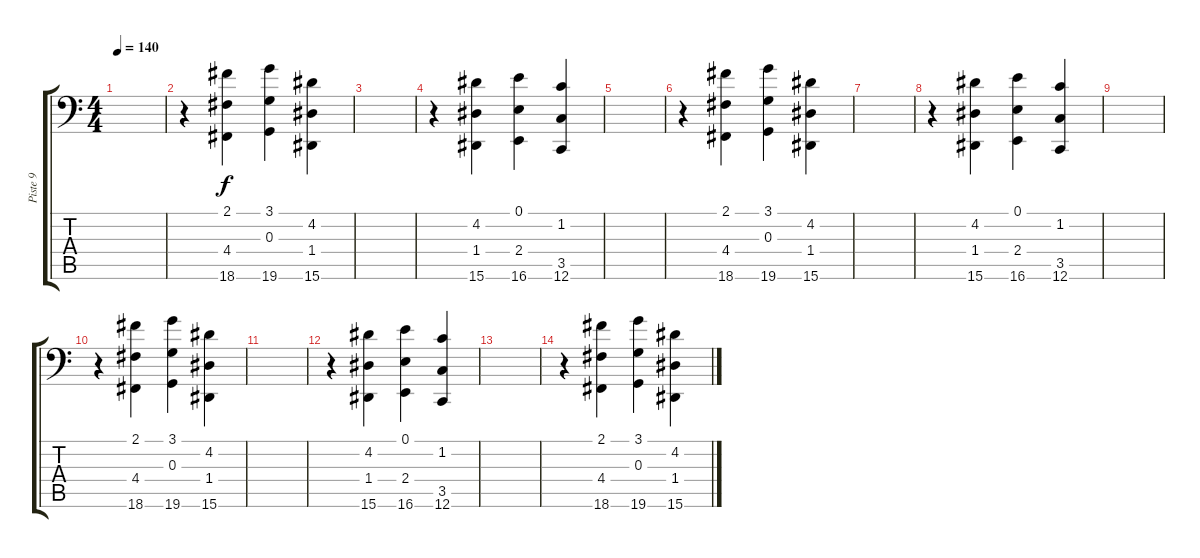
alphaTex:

\track ("Piste 9" "Piste 9") {instrument trumpet}
\staff {score tabs}
\tuning (E4 B3 G3 D3 A2 C1) {hide}
\ts (4 4)
\tempo 140
\clef f4
\ks c
|
r.4 (2.1 4.4 18.6).4 (3.1 0.3 19.6).4 (4.2 1.4 15.6).4 |
|
r.4 (4.2 1.4 15.6).4 (0.1 2.4 16.6).4 (1.2 3.5 12.6).4 |
|
r.4 (2.1 4.4 18.6).4 (3.1 0.3 19.6).4 (4.2 1.4 15.6).4 |
|
r.4 (4.2 1.4 15.6).4 (0.1 2.4 16.6).4 (1.2 3.5 12.6).4 |
|
r.4 (2.1 4.4 18.6).4 (3.1 0.3 19.6).4 (4.2 1.4 15.6).4 |
|
r.4 (4.2 1.4 15.6).4 (0.1 2.4 16.6).4 (1.2 3.5 12.6).4 |
|
r.4 (2.1 4.4 18.6).4 (3.1 0.3 19.6).4 (4.2 1.4 15.6).4
